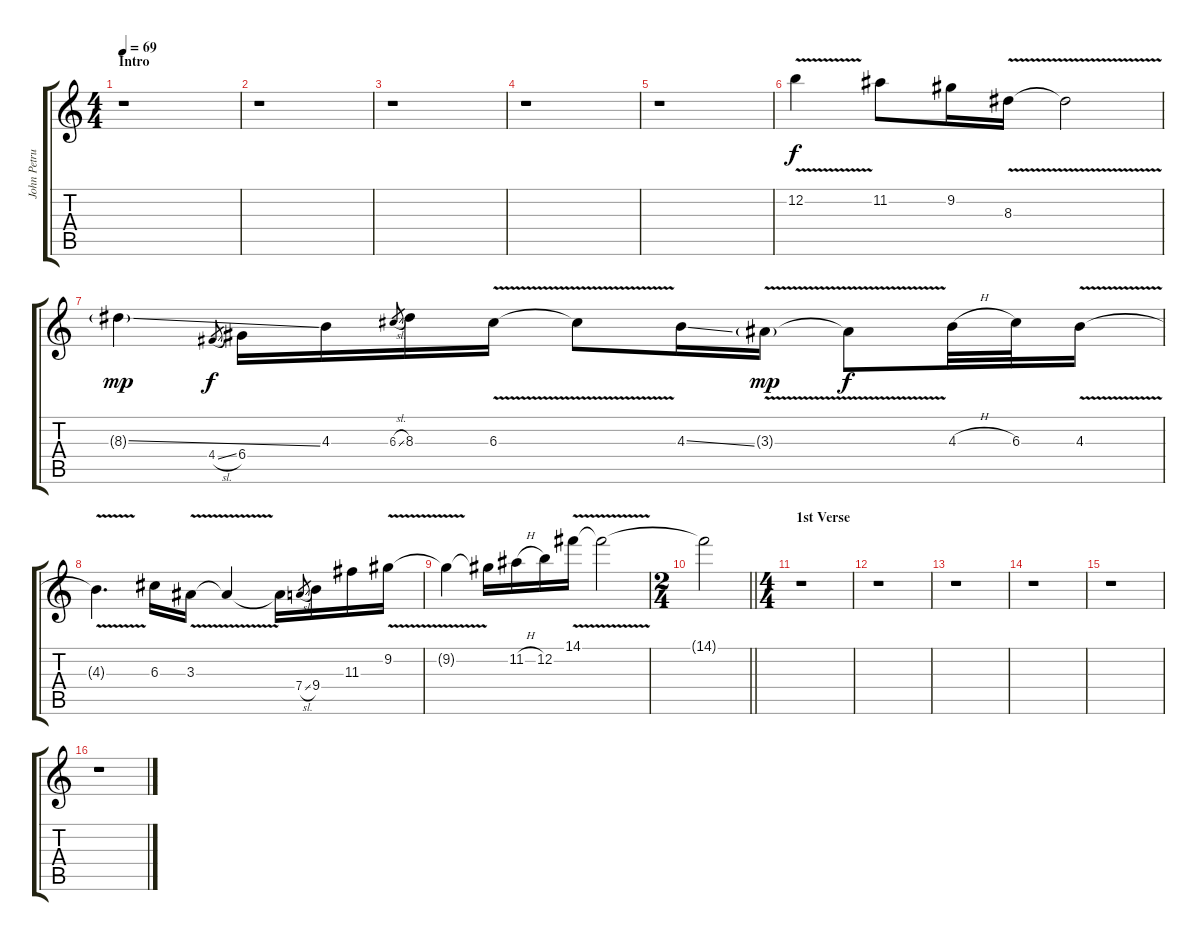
\track ("John Petrucci" "John Petru") {instrument distortionguitar}
\staff {score tabs}
\tuning (E4 B3 G3 D3 A2 E2) {hide}
\ts (4 4)
\section ("" "Intro")
\tempo 69
\clef g2
\ks c
r.1{dy f instrument distortionguitar} |
r.1 |
r.1 |
r.1 |
r.1 |
12.2{v}.4 11.2.8 9.2.16 8.3{v}.16 8.3{t}.2 |
8.3{ss g}.4{dy mp} 4.4{sl}.8{gr dy f} 6.4.16 4.3.16 6.3{sl}.8{gr} 8.3.16 6.3{v}.16 6.3{t}.8 4.3{ss}.16 3.3{v g}.16{dy mp} 3.3{t}.8{dy f} 4.3{h}.32 6.3.32 4.3{v}.16 |
4.3{t}.4{d} 6.3.16 3.3{v}.16 3.3{t}.4 3.3{t}.16 7.4{sl}.8{gr} 9.4.16 11.3.16 9.2{v}.16 |
9.2{t}.4 9.2{t}.16 11.2{h}.16 12.2.16 14.1{v}.16 14.1{t}.2 |
\ts (2 4)
\barLineRight lightlight
14.1{t}.2 |
\ts (4 4)
\section ("" "1st Verse")
r.1 |
r.1 |
r.1 |
r.1 |
r.1 |
r.1
